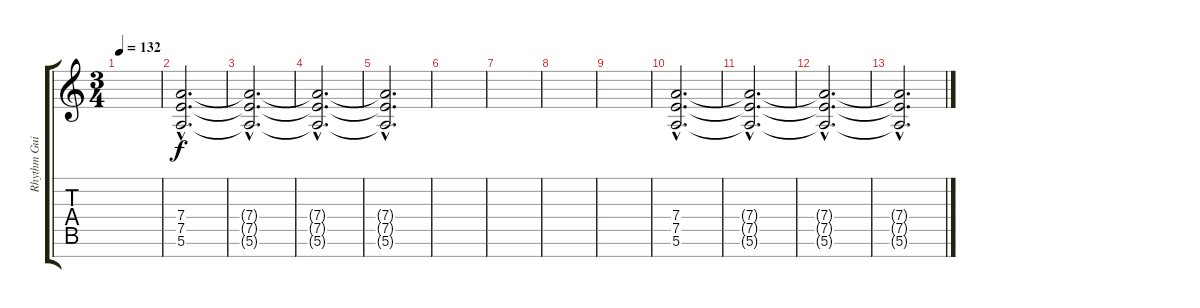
\track ("Rhythm Guitar" "Rhythm Gui") {instrument distortionguitar}
\staff {score tabs}
\tuning (E4 B3 G3 D3 A2 E2 B1) {hide}
\ts (3 4)
\tempo 132
\clef g2
\ks c
|
(7.4{hac} 7.5{hac} 5.6{hac}).2{d volume 0} |
(7.4{hac t} 7.5{hac t} 5.6{hac t}).2{d} |
(7.4{hac t} 7.5{hac t} 5.6{hac t}).2{d} |
(7.4{hac t} 7.5{hac t} 5.6{hac t}).2{d} |
|
|
|
|
(7.4{hac} 7.5{hac} 5.6{hac}).2{d volume 0} |
(7.4{hac t} 7.5{hac t} 5.6{hac t}).2{d} |
(7.4{hac t} 7.5{hac t} 5.6{hac t}).2{d} |
(7.4{hac t} 7.5{hac t} 5.6{hac t}).2{d}
